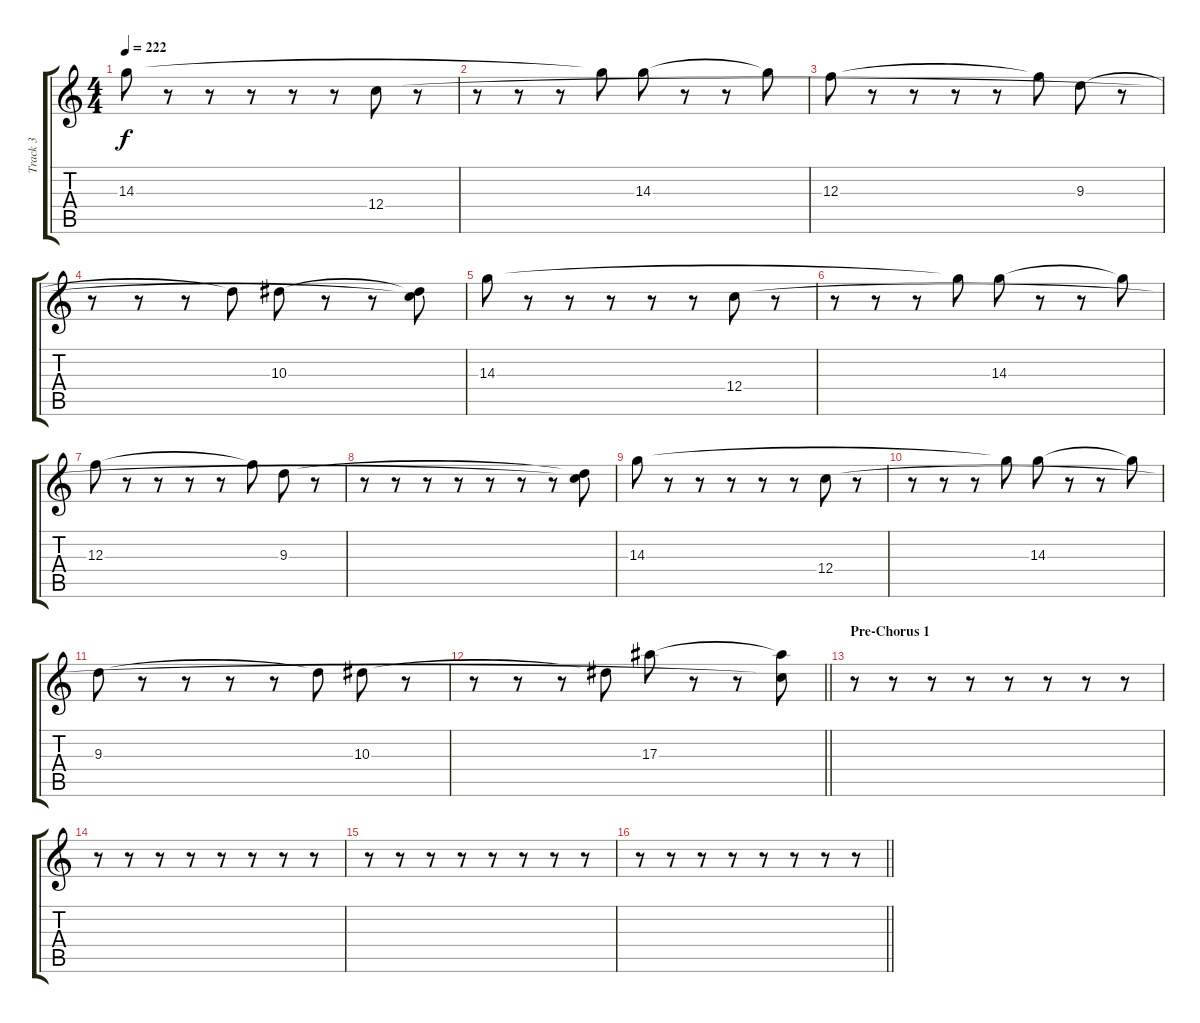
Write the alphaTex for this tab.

\track ("Track 3" "Track 3") {instrument electricguitarclean}
\staff {score tabs}
\tuning (D4 A3 F3 C3 G2 C2) {hide}
\ts (4 4)
\tempo 222
\clef g2
\ks c
14.3.8{dy f} r.8 r.8 r.8 r.8 r.8 12.4.8 r.8 |
r.8 r.8 r.8 14.3{t}.8 14.3.8 r.8 r.8 14.3{t}.8 |
12.3.8 r.8 r.8 r.8 r.8 12.3{t}.8 9.3.8 r.8 |
r.8 r.8 r.8 9.3{t}.8 10.3.8 r.8 r.8 (10.3{t} 12.4{t}).8 |
14.3.8 r.8 r.8 r.8 r.8 r.8 12.4.8 r.8 |
r.8 r.8 r.8 14.3{t}.8 14.3.8 r.8 r.8 14.3{t}.8 |
12.3.8 r.8 r.8 r.8 r.8 12.3{t}.8 9.3.8 r.8 |
r.8 r.8 r.8 r.8 r.8 r.8 r.8 (9.3{t} 12.4{t}).8 |
14.3.8 r.8 r.8 r.8 r.8 r.8 12.4.8 r.8 |
r.8 r.8 r.8 14.3{t}.8 14.3.8 r.8 r.8 14.3{t}.8 |
9.3.8 r.8 r.8 r.8 r.8 9.3{t}.8 10.3.8 r.8 |
\barLineRight lightlight
r.8 r.8 r.8 10.3{t}.8 17.3.8 r.8 r.8 (17.3{t} 12.4{t}).8 |
\section ("" "Pre-Chorus 1")
r.8 r.8 r.8 r.8 r.8 r.8 r.8 r.8 |
r.8 r.8 r.8 r.8 r.8 r.8 r.8 r.8 |
r.8 r.8 r.8 r.8 r.8 r.8 r.8 r.8 |
\barLineRight lightlight
r.8 r.8 r.8 r.8 r.8 r.8 r.8 r.8
